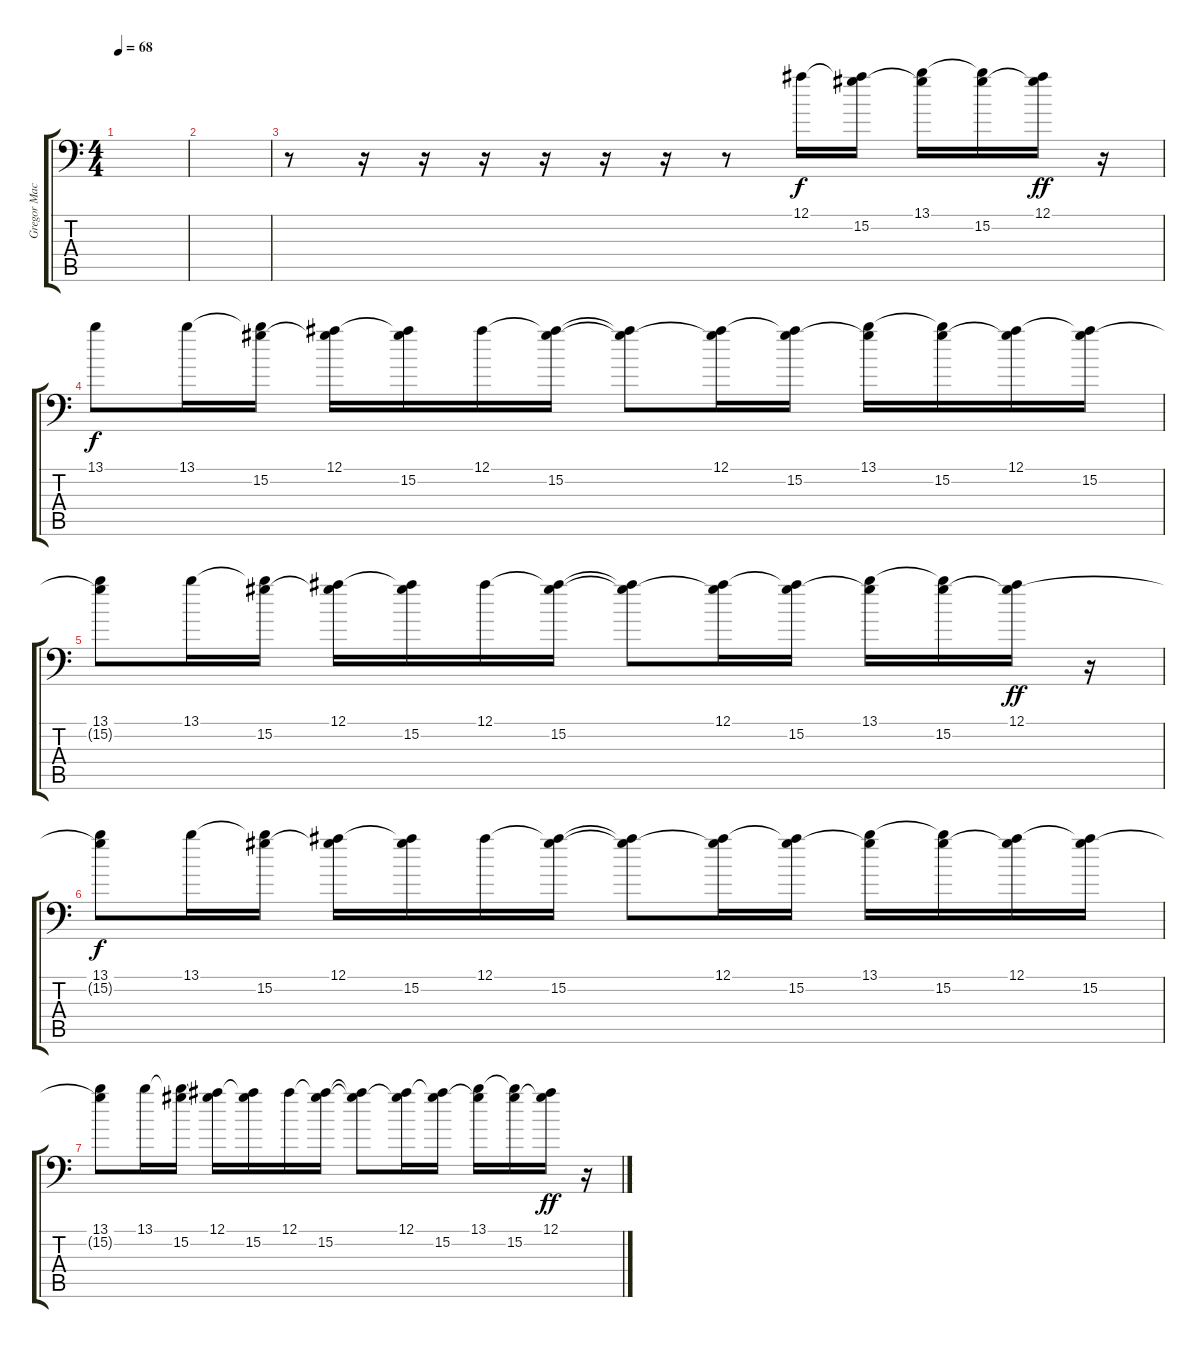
\track ("Gregor Mackintosh Doublebass Rhythm" "Gregor Mac") {instrument electricguitarjazz}
\staff {score tabs}
\tuning (Bb3 F3 Db3 Ab2 Eb2 Bb1) {hide}
\ts (4 4)
\tempo 68
\clef f4
\ks c
|
|
r.8 r.16 r.16 r.16 r.16 r.16 r.16 r.8 12.1.16{volume 11} (12.1{t} 15.2).16 (13.1 15.2{t}).16 (13.1{t} 15.2).16 (12.1 15.2{t}).16{dy ff} r.16 |
13.1.8{dy f} 13.1.16 (13.1{t} 15.2).16 (12.1 15.2{t}).16 (12.1{t} 15.2).16 12.1.16 (12.1{t} 15.2).16 (12.1{t} 15.2{t}).8 (12.1 15.2{t}).16 (12.1{t} 15.2).16 (13.1 15.2{t}).16 (13.1{t} 15.2).16 (12.1 15.2{t}).16 (12.1{t} 15.2).16 |
(13.1 15.2{t}).8 13.1.16 (13.1{t} 15.2).16 (12.1 15.2{t}).16 (12.1{t} 15.2).16 12.1.16 (12.1{t} 15.2).16 (12.1{t} 15.2{t}).8 (12.1 15.2{t}).16 (12.1{t} 15.2).16 (13.1 15.2{t}).16 (13.1{t} 15.2).16 (12.1 15.2{t}).16{dy ff} r.16 |
(13.1 15.2{t}).8{dy f} 13.1.16 (13.1{t} 15.2).16 (12.1 15.2{t}).16 (12.1{t} 15.2).16 12.1.16 (12.1{t} 15.2).16 (12.1{t} 15.2{t}).8 (12.1 15.2{t}).16 (12.1{t} 15.2).16 (13.1 15.2{t}).16 (13.1{t} 15.2).16 (12.1 15.2{t}).16 (12.1{t} 15.2).16 |
(13.1 15.2{t}).8 13.1.16 (13.1{t} 15.2).16 (12.1 15.2{t}).16 (12.1{t} 15.2).16 12.1.16 (12.1{t} 15.2).16 (12.1{t} 15.2{t}).8 (12.1 15.2{t}).16 (12.1{t} 15.2).16 (13.1 15.2{t}).16 (13.1{t} 15.2).16 (12.1 15.2{t}).16{dy ff} r.16
